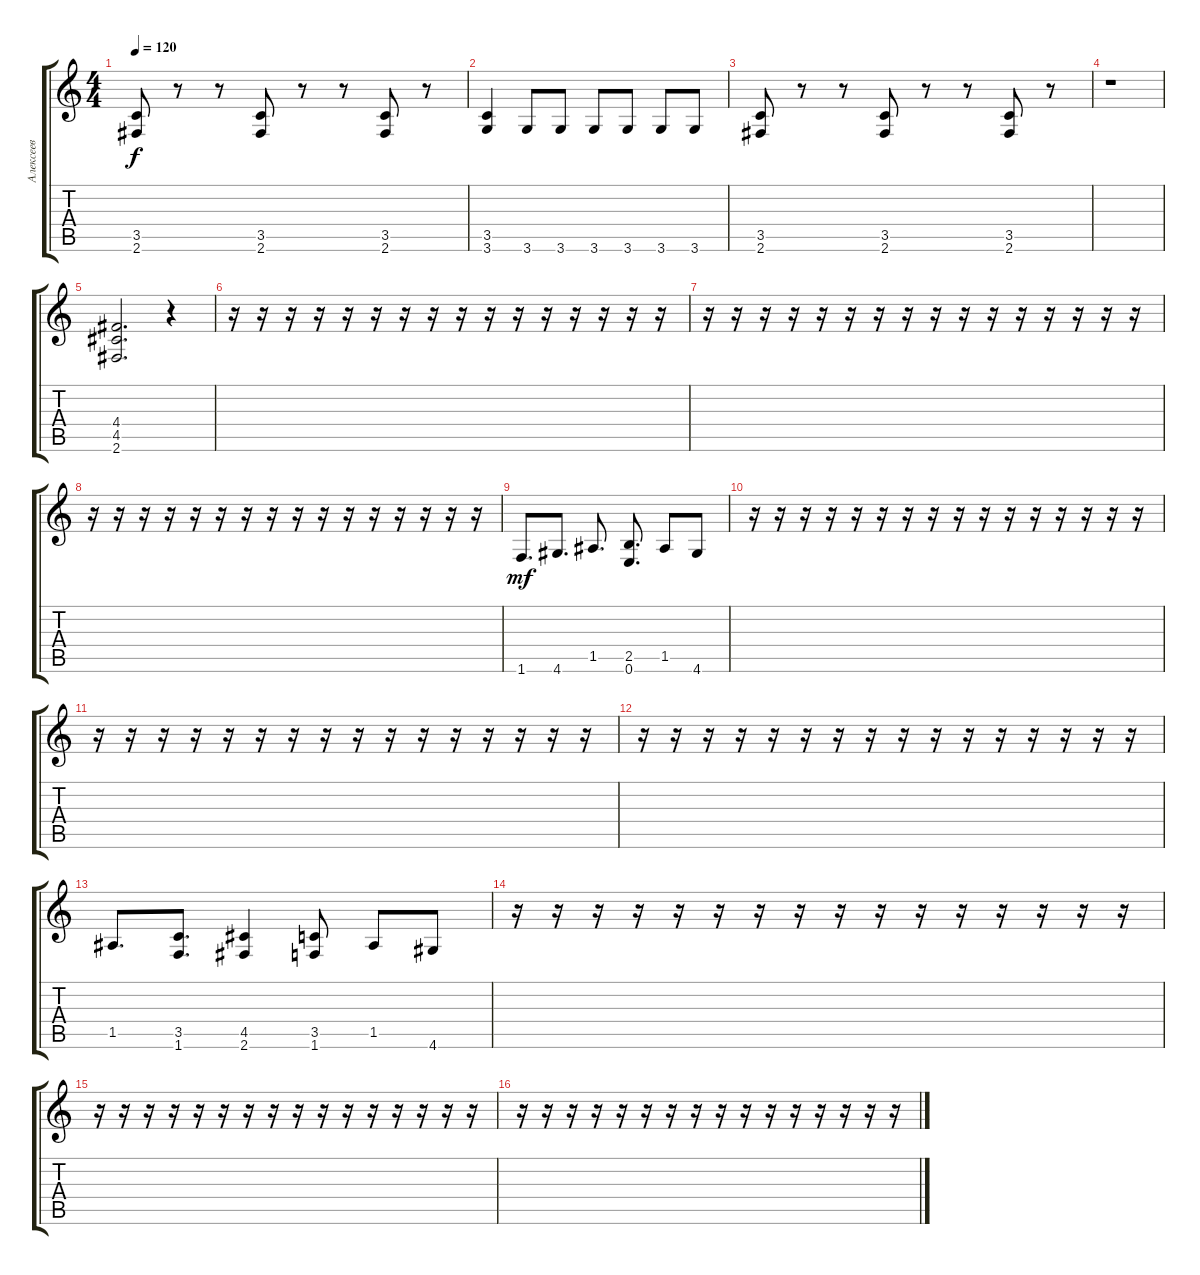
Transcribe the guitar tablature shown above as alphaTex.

\track ("Алексеев" "Алексеев") {instrument overdrivenguitar}
\staff {score tabs}
\tuning (E4 B3 G3 D3 A2 E2) {hide}
\ts (4 4)
\tempo 120
\clef g2
\ks c
(3.5 2.6).8{dy f} r.8 r.8 (3.5 2.6).8 r.8 r.8 (3.5 2.6).8 r.8 |
(3.5 3.6).4 3.6.8 3.6.8 3.6.8 3.6.8 3.6.8 3.6.8 |
(3.5 2.6).8 r.8 r.8 (3.5 2.6).8 r.8 r.8 (3.5 2.6).8 r.8 |
r.1 |
(4.4 4.5 2.6).2{d} r.4 |
r.16 r.16 r.16 r.16 r.16 r.16 r.16 r.16 r.16 r.16 r.16 r.16 r.16 r.16 r.16 r.16 |
r.16 r.16 r.16 r.16 r.16 r.16 r.16 r.16 r.16 r.16 r.16 r.16 r.16 r.16 r.16 r.16 |
r.16 r.16 r.16 r.16 r.16 r.16 r.16 r.16 r.16 r.16 r.16 r.16 r.16 r.16 r.16 r.16 |
1.6.8{d dy mf} 4.6.8{d} 1.5.8{d} (2.5 0.6).8{d} 1.5.8 4.6.8 |
r.16 r.16 r.16 r.16 r.16 r.16 r.16 r.16 r.16 r.16 r.16 r.16 r.16 r.16 r.16 r.16 |
r.16 r.16 r.16 r.16 r.16 r.16 r.16 r.16 r.16 r.16 r.16 r.16 r.16 r.16 r.16 r.16 |
r.16 r.16 r.16 r.16 r.16 r.16 r.16 r.16 r.16 r.16 r.16 r.16 r.16 r.16 r.16 r.16 |
1.5.8{d} (3.5 1.6).8{d} (4.5 2.6).4 (3.5 1.6).8 1.5.8 4.6.8 |
r.16 r.16 r.16 r.16 r.16 r.16 r.16 r.16 r.16 r.16 r.16 r.16 r.16 r.16 r.16 r.16 |
r.16 r.16 r.16 r.16 r.16 r.16 r.16 r.16 r.16 r.16 r.16 r.16 r.16 r.16 r.16 r.16 |
r.16 r.16 r.16 r.16 r.16 r.16 r.16 r.16 r.16 r.16 r.16 r.16 r.16 r.16 r.16 r.16
